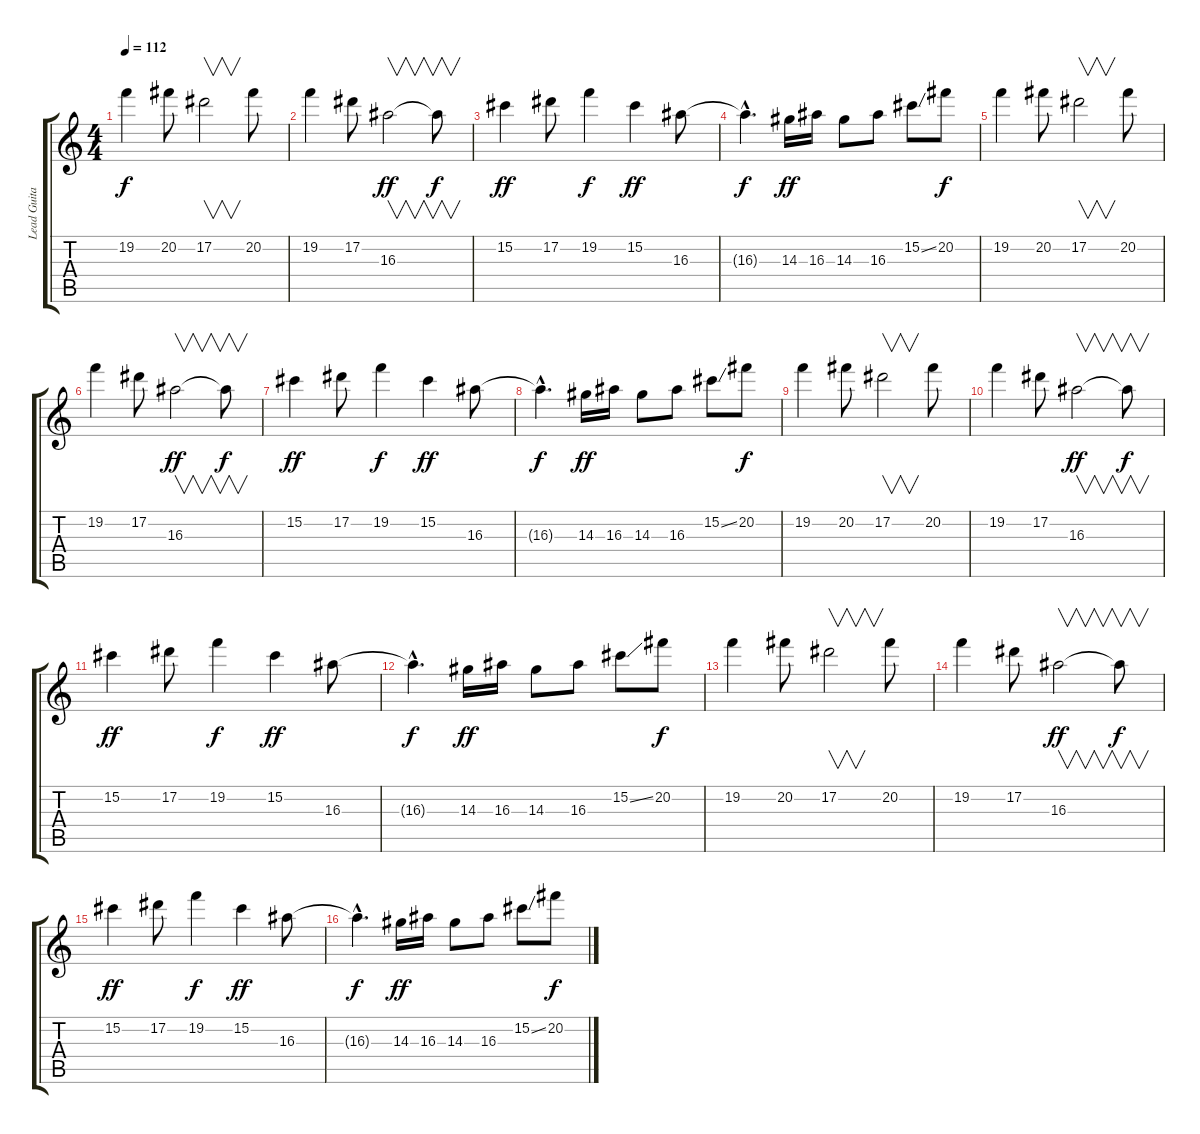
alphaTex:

\track ("Lead Guitar I" "Lead Guita") {instrument distortionguitar}
\staff {score tabs}
\tuning (Eb4 Bb3 Gb3 Db3 Ab2 Eb2) {hide}
\ts (4 4)
\tempo 112
\clef g2
\ks c
19.2.4{dy f} 20.2.8 17.2.2{v} 20.2.8 |
19.2.4 17.2.8 16.3.2{v dy ff} 16.3{t}.8{v dy f} |
15.2.4{dy ff} 17.2.8 19.2.4{dy f} 15.2.4{dy ff} 16.3.8 |
16.3{hac t}.4{d dy f} 14.3.16{dy ff} 16.3.16 14.3.8 16.3.8 15.2{ss}.8 20.2.8{dy f} |
19.2.4 20.2.8 17.2.2{v} 20.2.8 |
19.2.4 17.2.8 16.3.2{v dy ff} 16.3{t}.8{v dy f} |
15.2.4{dy ff} 17.2.8 19.2.4{dy f} 15.2.4{dy ff} 16.3.8 |
16.3{hac t}.4{d dy f} 14.3.16{dy ff} 16.3.16 14.3.8 16.3.8 15.2{ss}.8 20.2.8{dy f} |
19.2.4 20.2.8 17.2.2{v} 20.2.8 |
19.2.4 17.2.8 16.3.2{v dy ff} 16.3{t}.8{v dy f} |
15.2.4{dy ff} 17.2.8 19.2.4{dy f} 15.2.4{dy ff} 16.3.8 |
16.3{hac t}.4{d dy f} 14.3.16{dy ff} 16.3.16 14.3.8 16.3.8 15.2{ss}.8 20.2.8{dy f} |
19.2.4 20.2.8 17.2.2{v} 20.2.8 |
19.2.4 17.2.8 16.3.2{v dy ff} 16.3{t}.8{v dy f} |
15.2.4{dy ff} 17.2.8 19.2.4{dy f} 15.2.4{dy ff} 16.3.8 |
16.3{hac t}.4{d dy f} 14.3.16{dy ff} 16.3.16 14.3.8 16.3.8 15.2{ss}.8 20.2.8{dy f}
